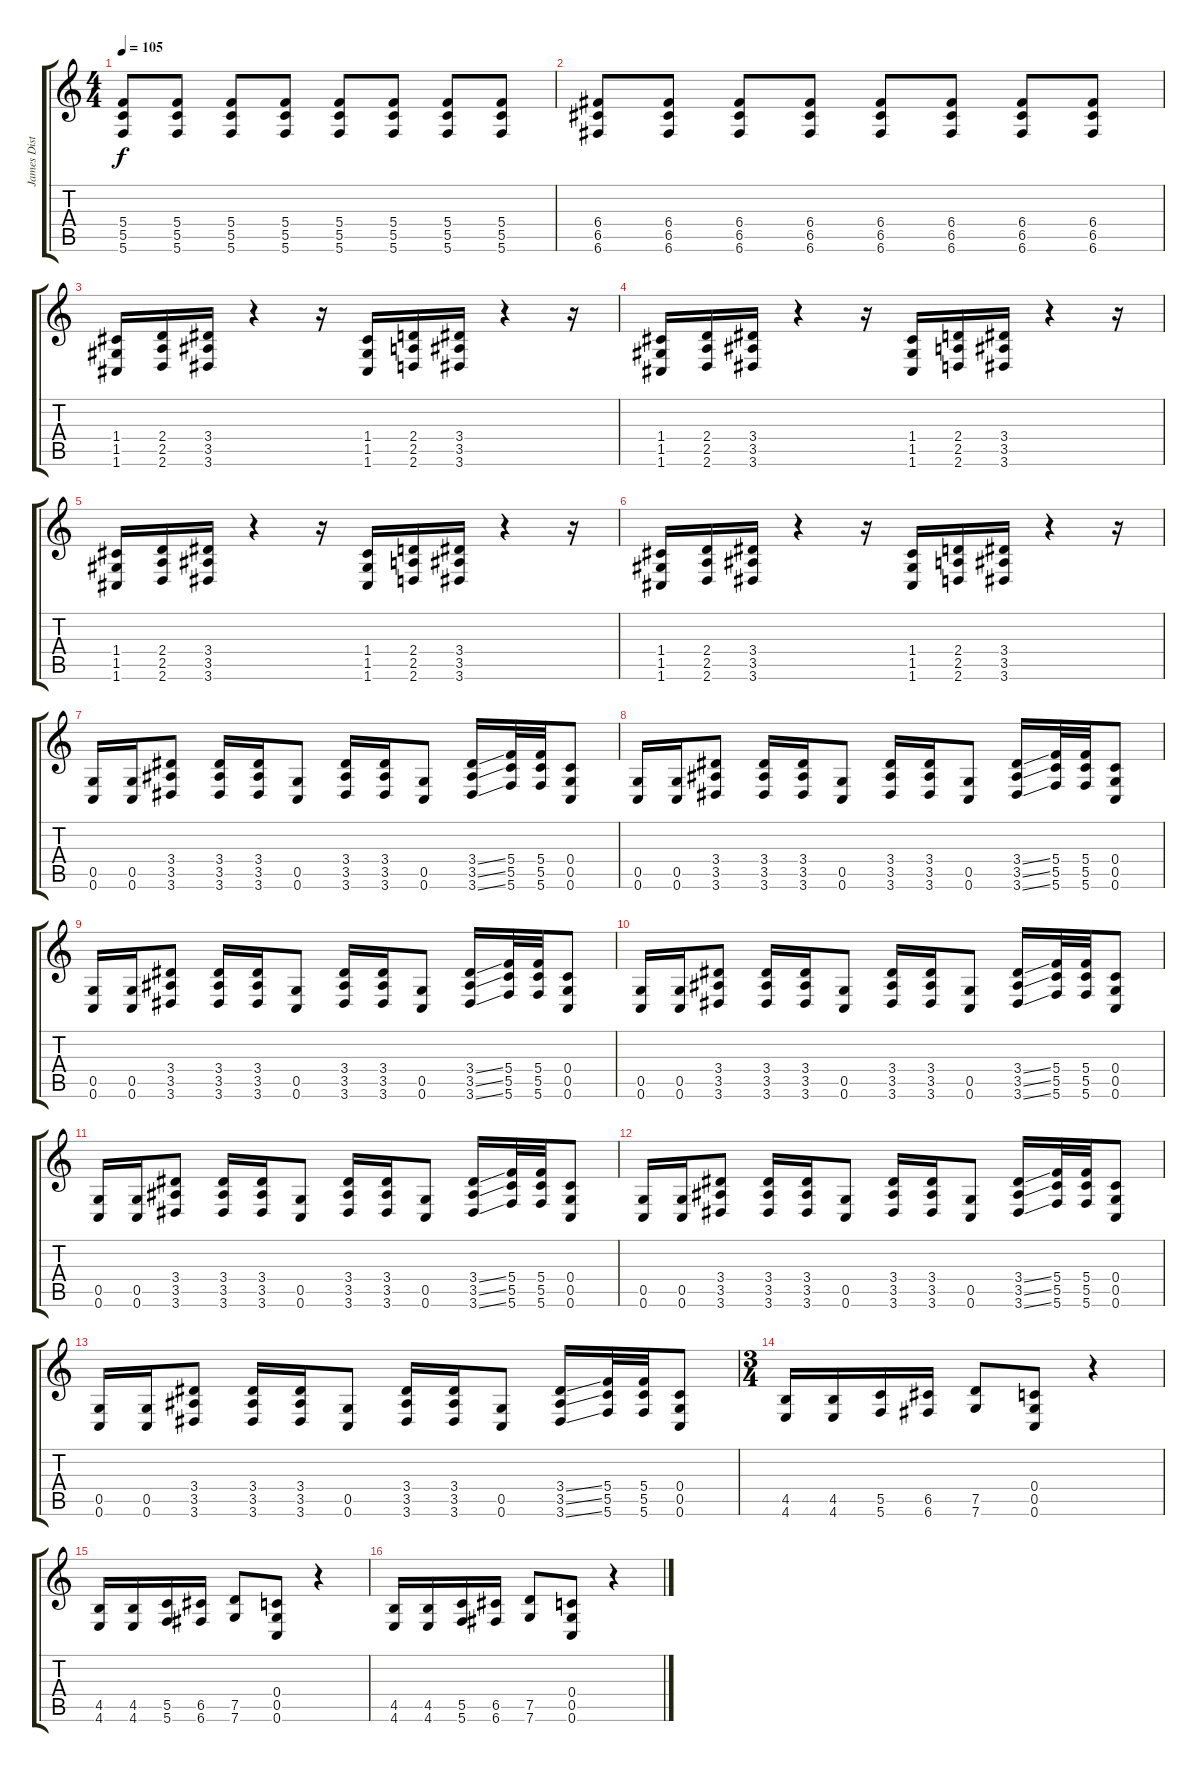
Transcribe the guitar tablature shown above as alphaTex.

\track ("James Distortion" "James Dist") {instrument distortionguitar}
\staff {score tabs}
\tuning (D4 A3 F3 C3 G2 C2) {hide}
\ts (4 4)
\tempo 105
\clef g2
\ks c
(5.4 5.5 5.6).8{dy f} (5.4 5.5 5.6).8 (5.4 5.5 5.6).8 (5.4 5.5 5.6).8 (5.4 5.5 5.6).8 (5.4 5.5 5.6).8 (5.4 5.5 5.6).8 (5.4 5.5 5.6).8 |
(6.4 6.5 6.6).8 (6.4 6.5 6.6).8 (6.4 6.5 6.6).8 (6.4 6.5 6.6).8 (6.4 6.5 6.6).8 (6.4 6.5 6.6).8 (6.4 6.5 6.6).8 (6.4 6.5 6.6).8 |
(1.4 1.5 1.6).16 (2.4 2.5 2.6).16 (3.4 3.5 3.6).16 r.4 r.16 (1.4 1.5 1.6).16 (2.4 2.5 2.6).16 (3.4 3.5 3.6).16 r.4 r.16 |
(1.4 1.5 1.6).16 (2.4 2.5 2.6).16 (3.4 3.5 3.6).16 r.4 r.16 (1.4 1.5 1.6).16 (2.4 2.5 2.6).16 (3.4 3.5 3.6).16 r.4 r.16 |
(1.4 1.5 1.6).16 (2.4 2.5 2.6).16 (3.4 3.5 3.6).16 r.4 r.16 (1.4 1.5 1.6).16 (2.4 2.5 2.6).16 (3.4 3.5 3.6).16 r.4 r.16 |
(1.4 1.5 1.6).16 (2.4 2.5 2.6).16 (3.4 3.5 3.6).16 r.4 r.16 (1.4 1.5 1.6).16 (2.4 2.5 2.6).16 (3.4 3.5 3.6).16 r.4 r.16 |
(0.5 0.6).16 (0.5 0.6).16 (3.4 3.5 3.6).8 (3.4 3.5 3.6).16 (3.4 3.5 3.6).16 (0.5 0.6).8 (3.4 3.5 3.6).16 (3.4 3.5 3.6).16 (0.5 0.6).8 (3.4{ss} 3.5{ss} 3.6{ss}).16 (5.4 5.5 5.6).32 (5.4 5.5 5.6).32 (0.4 0.5 0.6).8 |
(0.5 0.6).16 (0.5 0.6).16 (3.4 3.5 3.6).8 (3.4 3.5 3.6).16 (3.4 3.5 3.6).16 (0.5 0.6).8 (3.4 3.5 3.6).16 (3.4 3.5 3.6).16 (0.5 0.6).8 (3.4{ss} 3.5{ss} 3.6{ss}).16 (5.4 5.5 5.6).32 (5.4 5.5 5.6).32 (0.4 0.5 0.6).8 |
(0.5 0.6).16 (0.5 0.6).16 (3.4 3.5 3.6).8 (3.4 3.5 3.6).16 (3.4 3.5 3.6).16 (0.5 0.6).8 (3.4 3.5 3.6).16 (3.4 3.5 3.6).16 (0.5 0.6).8 (3.4{ss} 3.5{ss} 3.6{ss}).16 (5.4 5.5 5.6).32 (5.4 5.5 5.6).32 (0.4 0.5 0.6).8 |
(0.5 0.6).16 (0.5 0.6).16 (3.4 3.5 3.6).8 (3.4 3.5 3.6).16 (3.4 3.5 3.6).16 (0.5 0.6).8 (3.4 3.5 3.6).16 (3.4 3.5 3.6).16 (0.5 0.6).8 (3.4{ss} 3.5{ss} 3.6{ss}).16 (5.4 5.5 5.6).32 (5.4 5.5 5.6).32 (0.4 0.5 0.6).8 |
(0.5 0.6).16 (0.5 0.6).16 (3.4 3.5 3.6).8 (3.4 3.5 3.6).16 (3.4 3.5 3.6).16 (0.5 0.6).8 (3.4 3.5 3.6).16 (3.4 3.5 3.6).16 (0.5 0.6).8 (3.4{ss} 3.5{ss} 3.6{ss}).16 (5.4 5.5 5.6).32 (5.4 5.5 5.6).32 (0.4 0.5 0.6).8 |
(0.5 0.6).16 (0.5 0.6).16 (3.4 3.5 3.6).8 (3.4 3.5 3.6).16 (3.4 3.5 3.6).16 (0.5 0.6).8 (3.4 3.5 3.6).16 (3.4 3.5 3.6).16 (0.5 0.6).8 (3.4{ss} 3.5{ss} 3.6{ss}).16 (5.4 5.5 5.6).32 (5.4 5.5 5.6).32 (0.4 0.5 0.6).8 |
(0.5 0.6).16 (0.5 0.6).16 (3.4 3.5 3.6).8 (3.4 3.5 3.6).16 (3.4 3.5 3.6).16 (0.5 0.6).8 (3.4 3.5 3.6).16 (3.4 3.5 3.6).16 (0.5 0.6).8 (3.4{ss} 3.5{ss} 3.6{ss}).16 (5.4 5.5 5.6).32 (5.4 5.5 5.6).32 (0.4 0.5 0.6).8 |
\ts (3 4)
(4.5 4.6).16 (4.5 4.6).16 (5.5 5.6).16 (6.5 6.6).16 (7.5 7.6).8 (0.4 0.5 0.6).8 r.4 |
(4.5 4.6).16 (4.5 4.6).16 (5.5 5.6).16 (6.5 6.6).16 (7.5 7.6).8 (0.4 0.5 0.6).8 r.4 |
(4.5 4.6).16 (4.5 4.6).16 (5.5 5.6).16 (6.5 6.6).16 (7.5 7.6).8 (0.4 0.5 0.6).8 r.4
